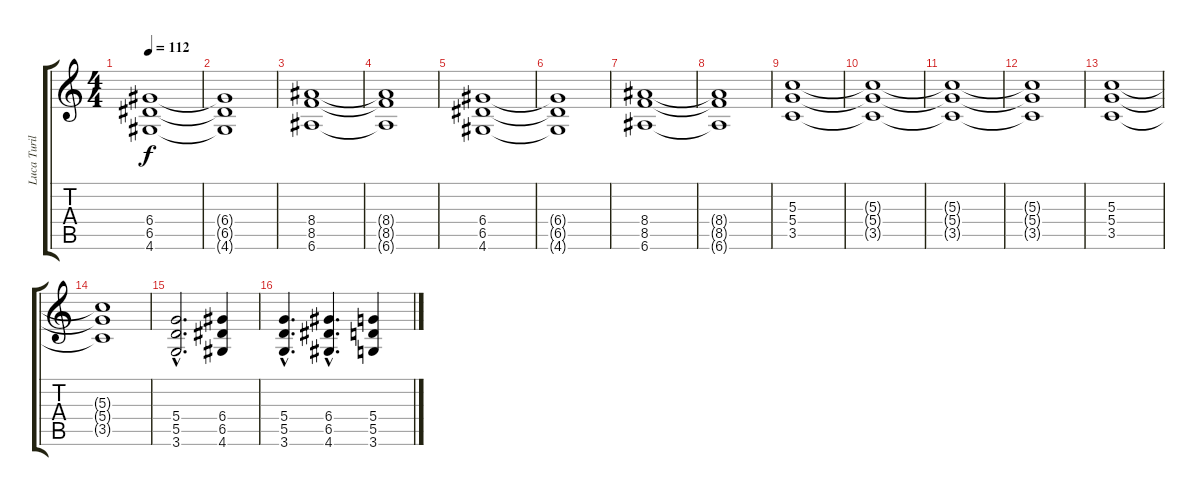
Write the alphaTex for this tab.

\track ("Luca Turilli - Lead Guitar" "Luca Turil") {instrument distortionguitar}
\staff {score tabs}
\tuning (E4 B3 G3 D3 A2 E2) {hide}
\ts (4 4)
\tempo 112
\clef g2
\ks c
(6.4 6.5 4.6).1{dy f} |
(6.4{t} 6.5{t} 4.6{t}).1 |
(8.4 8.5 6.6).1 |
(8.4{t} 8.5{t} 6.6{t}).1 |
(6.4 6.5 4.6).1 |
(6.4{t} 6.5{t} 4.6{t}).1 |
(8.4 8.5 6.6).1 |
(8.4{t} 8.5{t} 6.6{t}).1 |
(5.3 5.4 3.5).1 |
(5.3{t} 5.4{t} 3.5{t}).1 |
(5.3{t} 5.4{t} 3.5{t}).1 |
(5.3{t} 5.4{t} 3.5{t}).1 |
(5.3 5.4 3.5).1 |
(5.3{t} 5.4{t} 3.5{t}).1 |
(5.4{hac} 5.5{hac} 3.6{hac}).2{d} (6.4 6.5 4.6).4 |
(5.4{hac} 5.5{hac} 3.6{hac}).4{d} (6.4{hac} 6.5{hac} 4.6{hac}).4{d} (5.4 5.5 3.6).4
